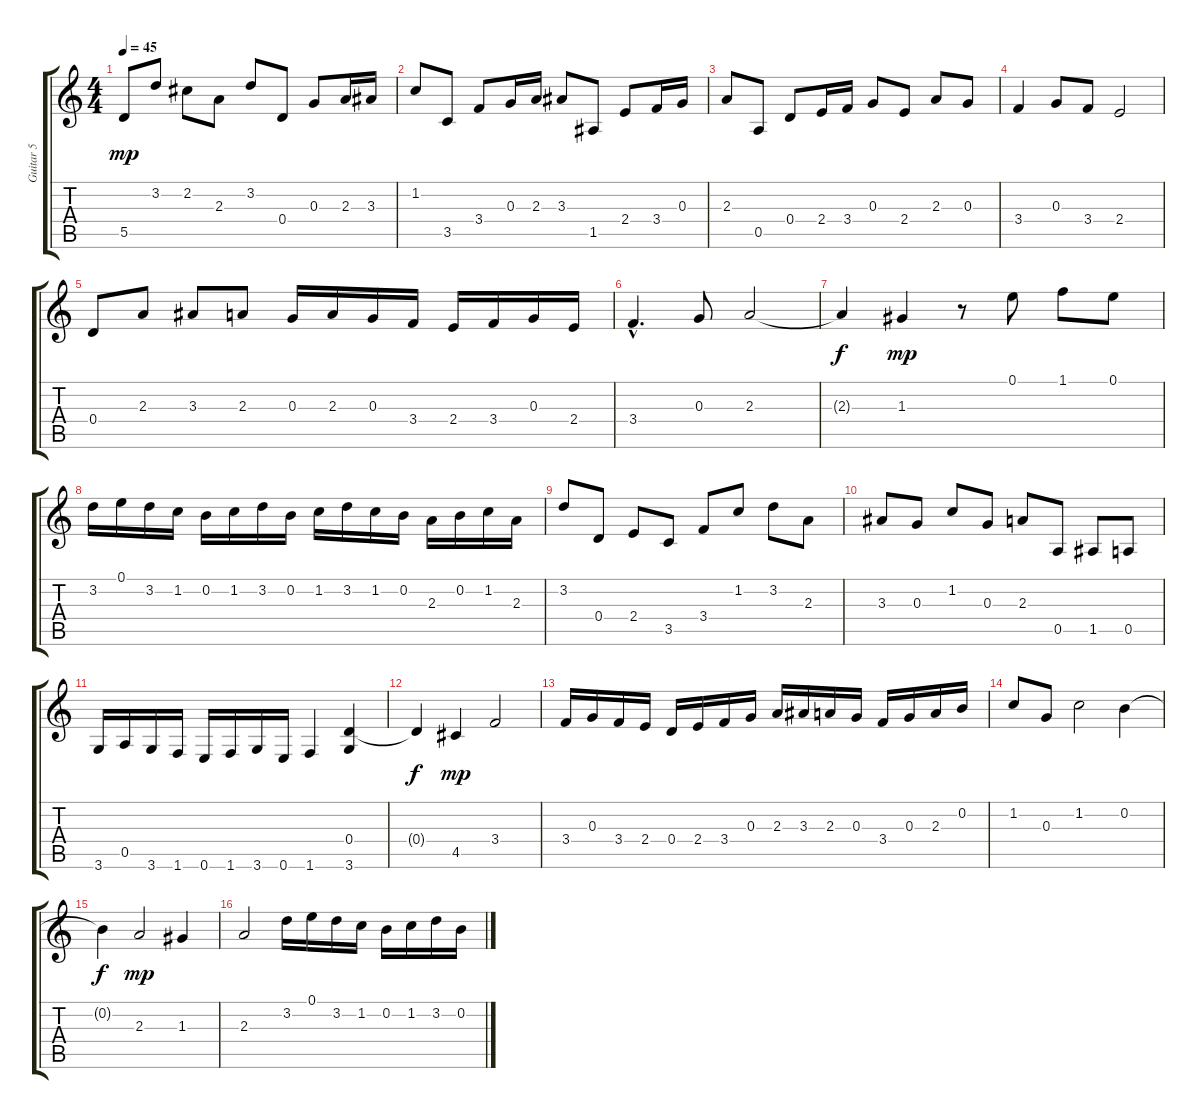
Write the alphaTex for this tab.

\track ("Guitar 5" "Guitar 5") {instrument acousticguitarnylon}
\staff {score tabs}
\tuning (E4 B3 G3 D3 A2 E2) {hide}
\ts (4 4)
\tempo 45
\clef g2
\ks c
5.5.8{dy mp instrument acousticguitarnylon} 3.2.8 2.2.8 2.3.8 3.2.8 0.4.8 0.3.8 2.3.16 3.3.16 |
1.2.8 3.5.8 3.4.8 0.3.16 2.3.16 3.3.8 1.5.8 2.4.8 3.4.16 0.3.16 |
2.3.8 0.5.8 0.4.8 2.4.16 3.4.16 0.3.8 2.4.8 2.3.8 0.3.8 |
3.4.4 0.3.8 3.4.8 2.4.2 |
0.4.8 2.3.8 3.3.8 2.3.8 0.3.16 2.3.16 0.3.16 3.4.16 2.4.16 3.4.16 0.3.16 2.4.16 |
3.4{hac}.4{d} 0.3.8 2.3.2 |
2.3{t}.4{dy f} 1.3.4{dy mp} r.8 0.1.8 1.1.8 0.1.8 |
3.2.16 0.1.16 3.2.16 1.2.16 0.2.16 1.2.16 3.2.16 0.2.16 1.2.16 3.2.16 1.2.16 0.2.16 2.3.16 0.2.16 1.2.16 2.3.16 |
3.2.8 0.4.8 2.4.8 3.5.8 3.4.8 1.2.8 3.2.8 2.3.8 |
3.3.8 0.3.8 1.2.8 0.3.8 2.3.8 0.5.8 1.5.8 0.5.8 |
3.6.16 0.5.16 3.6.16 1.6.16 0.6.16 1.6.16 3.6.16 0.6.16 1.6.4 (0.4 3.6).4 |
0.4{t}.4{dy f} 4.5.4{dy mp} 3.4.2 |
3.4.16 0.3.16 3.4.16 2.4.16 0.4.16 2.4.16 3.4.16 0.3.16 2.3.16 3.3.16 2.3.16 0.3.16 3.4.16 0.3.16 2.3.16 0.2.16 |
1.2.8 0.3.8 1.2.2 0.2.4 |
0.2{t}.4{dy f} 2.3.2{dy mp} 1.3.4 |
2.3.2 3.2.16 0.1.16 3.2.16 1.2.16 0.2.16 1.2.16 3.2.16 0.2.16
